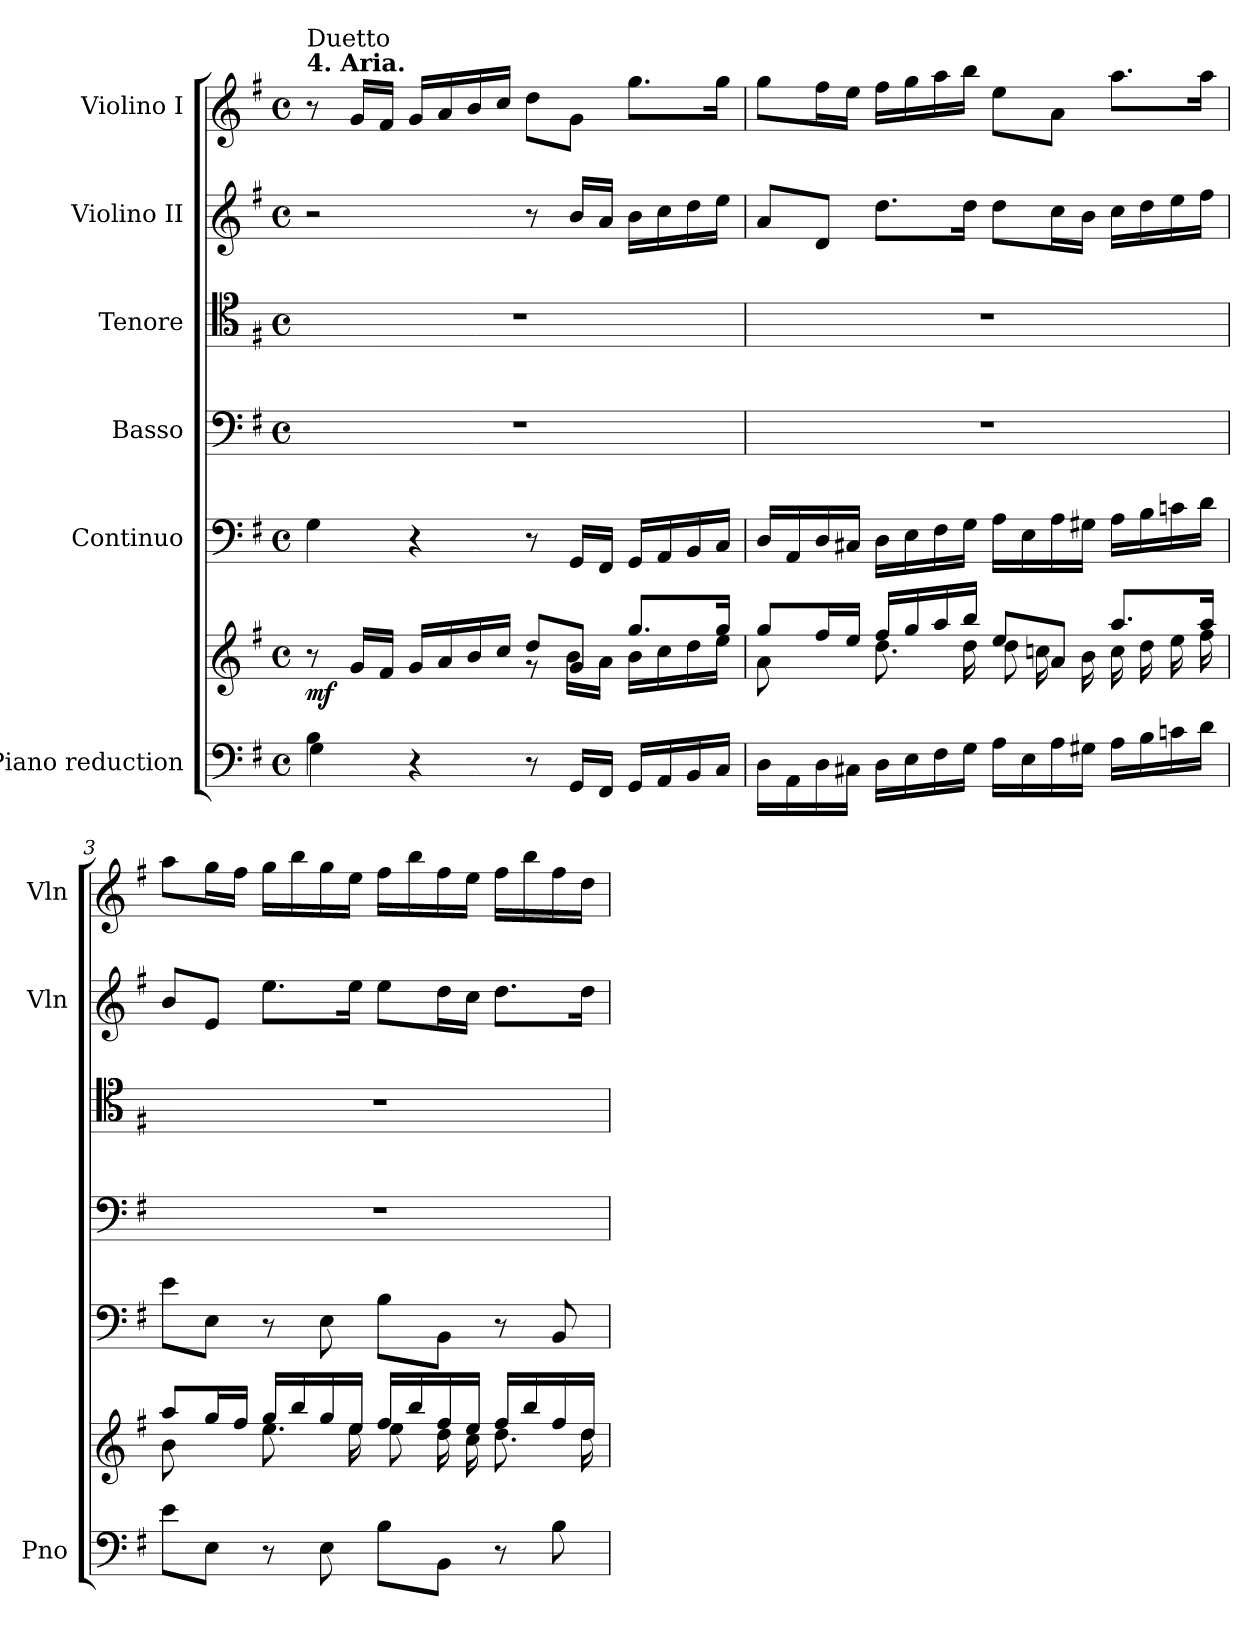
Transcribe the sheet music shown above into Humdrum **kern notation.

**kern	**kern	**dynam	**kern	**kern	**kern	**kern	**kern
*part6	*part6	*part6	*part5	*part4	*part3	*part2	*part1
*staff7	*staff6	*staff6/7	*staff5	*staff4	*staff3	*staff2	*staff1
*I"Piano reduction	*	*	*I"Continuo	*I"Basso	*I"Tenore	*I"Violino II	*I"Violino I
*I'Pno	*	*	*	*	*	*I'Vln	*I'Vln
*stria5	*stria5	*	*	*	*	*	*
*clefF4	*clefG2	*	*clefF4	*clefF4	*clefC4	*clefG2	*clefG2
*k[f#]	*k[f#]	*	*k[f#]	*k[f#]	*k[f#]	*k[f#]	*k[f#]
*M4/4	*M4/4	*	*M4/4	*M4/4	*M4/4	*M4/4	*M4/4
*met(c)	*met(c)	*	*met(c)	*met(c)	*met(c)	*met(c)	*met(c)
=1	=1	=1	=1	=1	=1	=1	=1
*^	*^	*	*	*	*	*	*
!	!	!	!	!	!	!	!	!	!LO:TX:a:B:t=4. Aria.
!	!	!	!	!	!	!	!	!	!LO:TX:a:t=Duetto
!	!	!	!	!LO:DY:b	!	!	!	!	!
4B\	4G\	8r	4ryy	mf	4G\	1r	1r	2r	8r
.	.	16g/LL	.	.	.	.	.	.	16g/LL
.	.	16f#/JJ	.	.	.	.	.	.	16f#/JJ
2.ryy	4r	16g/LL	4ryy	.	4r	.	.	.	16g/LL
.	.	16a/	.	.	.	.	.	.	16a/
.	.	16b/	.	.	.	.	.	.	16b/
.	.	16cc/JJ	.	.	.	.	.	.	16cc/JJ
.	8r	8dd/L	8r	.	8r	.	.	8r	8dd\L
.	16GG/LL	8g/J	16b\LL	.	16GG/LL	.	.	16b/LL	8g\J
.	16FF#/JJ	.	16a\JJ	.	16FF#/JJ	.	.	16a/JJ	.
.	16GG/LL	8.gg/L	16b\LL	.	16GG/LL	.	.	16b\LL	8.gg\L
.	16AA/	.	16cc\	.	16AA/	.	.	16cc\	.
.	16BB/	.	16dd\	.	16BB/	.	.	16dd\	.
.	16C/JJ	16gg/Jk	16ee\JJ	.	16C/JJ	.	.	16ee\JJ	16gg\Jk
=2	=2	=2	=2	=2	=2	=2	=2	=2	=2
8ryy	16D\LL	8gg/L	8a\L	.	16D/LL	1r	1r	8a/L	8gg\L
.	16AA\	.	.	.	16AA/	.	.	.	.
8D/J	16D\	16ff#/L	8ryy	.	16D/	.	.	8d/J	16ff#\L
.	16C#X\JJ	16ee/JJ	.	.	16C#X/JJ	.	.	.	16ee\JJ
2.ryy	16D\LL	16ff#/LL	8.dd\L	.	16D\LL	.	.	8.dd\L	16ff#\LL
.	16E\	16gg/	.	.	16E\	.	.	.	16gg\
.	16F#\	16aa/	.	.	16F#\	.	.	.	16aa\
.	16G\JJ	16bb/JJ	16dd\Jk	.	16G\JJ	.	.	16dd\Jk	16bb\JJ
.	16A\LL	8ee/L	8dd\L	.	16A\LL	.	.	8dd\L	8ee\L
.	16E\	.	.	.	16E\	.	.	.	.
.	16A\	8a/J	16ccn\L	.	16A\	.	.	16cc\L	8a\J
.	16G#X\JJ	.	16b\JJ	.	16G#X\JJ	.	.	16b\JJ	.
.	16A\LL	8.aa/L	16cc\LL	.	16A\LL	.	.	16cc\LL	8.aa\L
.	16B\	.	16dd\	.	16B\	.	.	16dd\	.
.	16cn\	.	16ee\	.	16cn\	.	.	16ee\	.
.	16d\JJ	16aa/Jk	16ff#\JJ	.	16d\JJ	.	.	16ff#\JJ	16aa\Jk
=3	=3	=3	=3	=3	=3	=3	=3	=3	=3
8ryy	8e\L	8aa/L	8b\L	.	8e\L	1r	1r	8b/L	8aa\L
8E/J	8E\J	16gg/L	8ryy	.	8E\J	.	.	8e/J	16gg\L
.	.	16ff#/JJ	.	.	.	.	.	.	16ff#\JJ
2.ryy	8r	16gg/LL	8.ee\L	.	8r	.	.	8.ee\L	16gg\LL
.	.	16bb/	.	.	.	.	.	.	16bb\
.	8E\	16gg/	.	.	8E\	.	.	.	16gg\
.	.	16ee/JJ	16ee\Jk	.	.	.	.	16ee\Jk	16ee\JJ
.	8B\L	16ff#/LL	8ee\L	.	8B\L	.	.	8ee\L	16ff#\LL
.	.	16bb/	.	.	.	.	.	.	16bb\
.	8BB\J	16ff#/	16dd\L	.	8BB\J	.	.	16dd\L	16ff#\
.	.	16ee/JJ	16cc\JJ	.	.	.	.	16cc\JJ	16ee\JJ
.	8r	16ff#/LL	8.dd\L	.	8r	.	.	8.dd\L	16ff#\LL
.	.	16bb/	.	.	.	.	.	.	16bb\
.	8B\	16ff#/	.	.	8BB/	.	.	.	16ff#\
.	.	16dd/JJ	16dd\Jk	.	.	.	.	16dd\Jk	16dd\JJ
*v	*v	*	*	*	*	*	*	*	*
*	*v	*v	*	*	*	*	*	*
=	=	=	=	=	=	=	=
*-	*-	*-	*-	*-	*-	*-	*-
